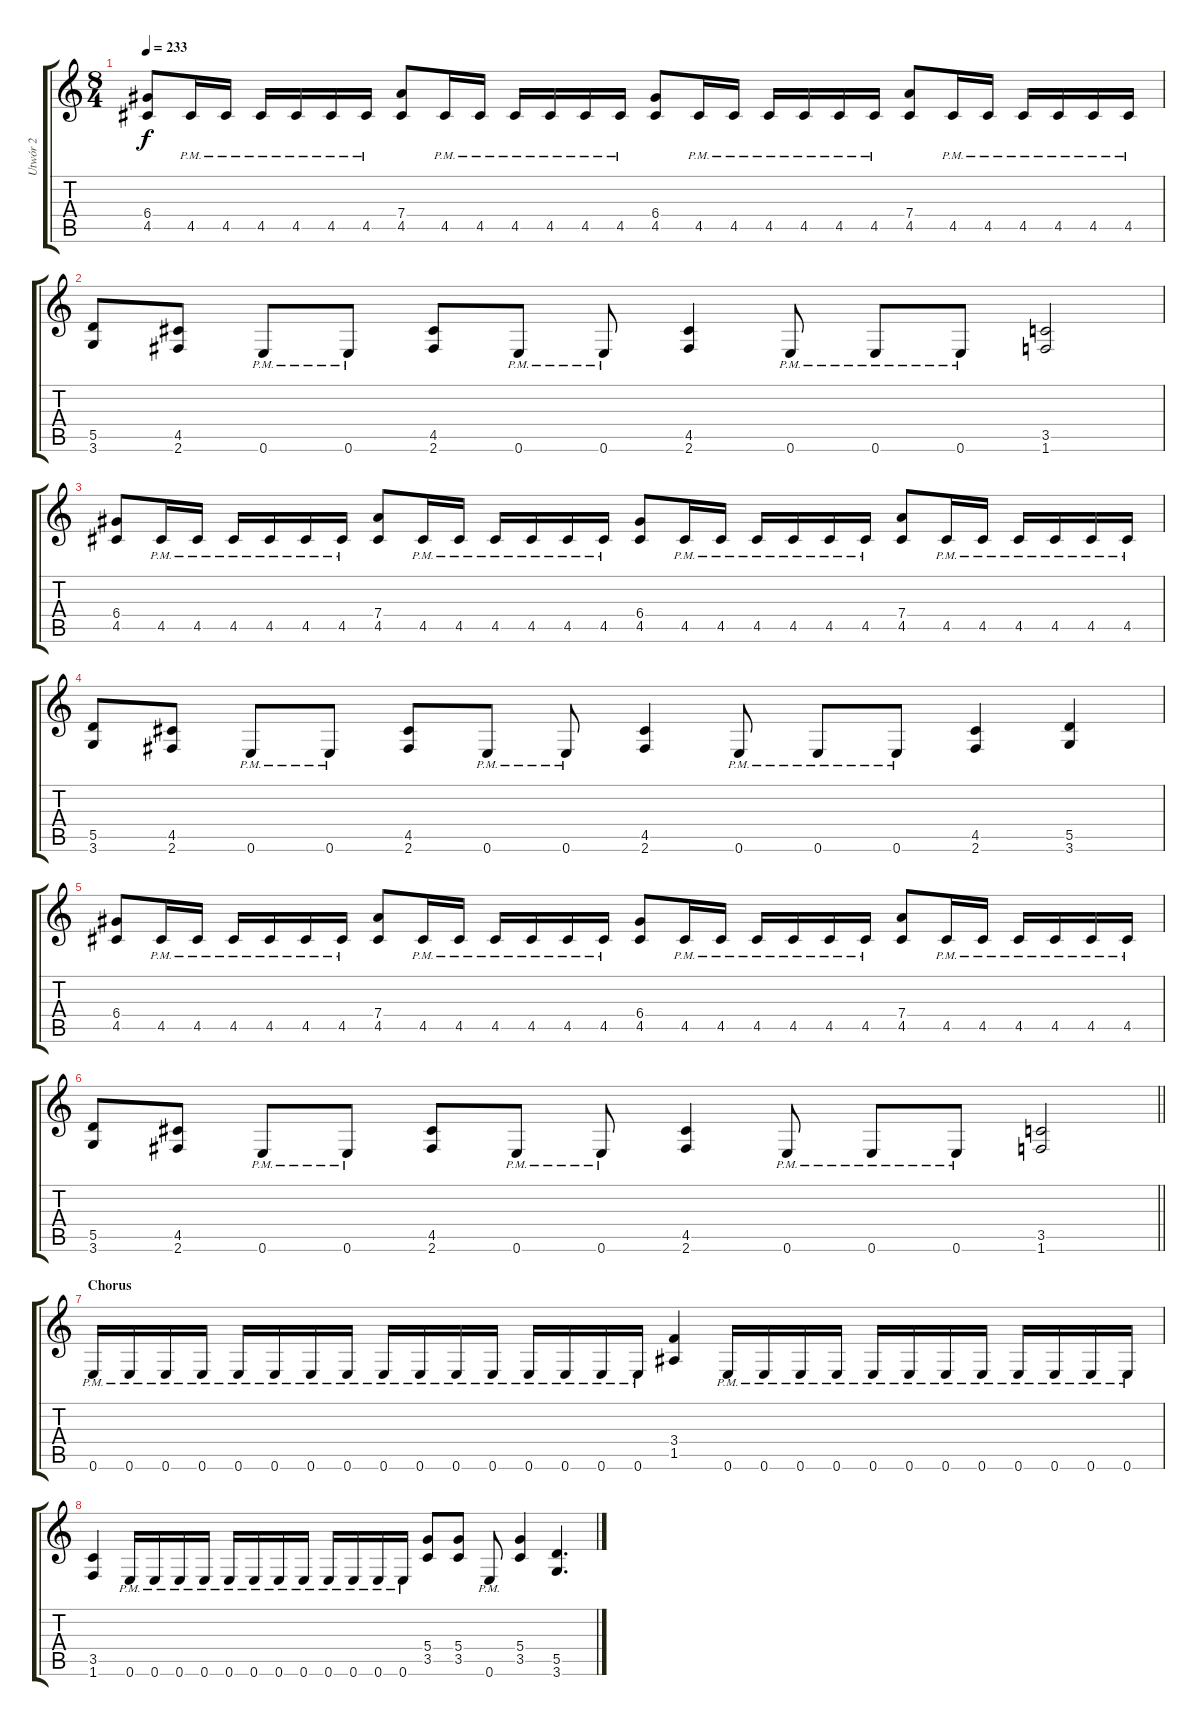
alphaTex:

\track ("Utwór 2" "Utwór 2") {instrument distortionguitar}
\staff {score tabs}
\tuning (E4 B3 G3 D3 A2 E2) {hide}
\ts (8 4)
\tempo 233
\clef g2
\ks c
(6.4 4.5).8{dy f} 4.5{pm}.16 4.5{pm}.16 4.5{pm}.16 4.5{pm}.16 4.5{pm}.16 4.5{pm}.16 (7.4 4.5).8 4.5{pm}.16 4.5{pm}.16 4.5{pm}.16 4.5{pm}.16 4.5{pm}.16 4.5{pm}.16 (6.4 4.5).8 4.5{pm}.16 4.5{pm}.16 4.5{pm}.16 4.5{pm}.16 4.5{pm}.16 4.5{pm}.16 (7.4 4.5).8 4.5{pm}.16 4.5{pm}.16 4.5{pm}.16 4.5{pm}.16 4.5{pm}.16 4.5{pm}.16 |
(5.5 3.6).8 (4.5 2.6).8 0.6{pm}.8 0.6{pm}.8 (4.5 2.6).8 0.6{pm}.8 0.6{pm}.8 (4.5 2.6).4 0.6{pm}.8 0.6{pm}.8 0.6{pm}.8 (3.5 1.6).2 |
(6.4 4.5).8 4.5{pm}.16 4.5{pm}.16 4.5{pm}.16 4.5{pm}.16 4.5{pm}.16 4.5{pm}.16 (7.4 4.5).8 4.5{pm}.16 4.5{pm}.16 4.5{pm}.16 4.5{pm}.16 4.5{pm}.16 4.5{pm}.16 (6.4 4.5).8 4.5{pm}.16 4.5{pm}.16 4.5{pm}.16 4.5{pm}.16 4.5{pm}.16 4.5{pm}.16 (7.4 4.5).8 4.5{pm}.16 4.5{pm}.16 4.5{pm}.16 4.5{pm}.16 4.5{pm}.16 4.5{pm}.16 |
(5.5 3.6).8 (4.5 2.6).8 0.6{pm}.8 0.6{pm}.8 (4.5 2.6).8 0.6{pm}.8 0.6{pm}.8 (4.5 2.6).4 0.6{pm}.8 0.6{pm}.8 0.6{pm}.8 (4.5 2.6).4 (5.5 3.6).4 |
(6.4 4.5).8 4.5{pm}.16 4.5{pm}.16 4.5{pm}.16 4.5{pm}.16 4.5{pm}.16 4.5{pm}.16 (7.4 4.5).8 4.5{pm}.16 4.5{pm}.16 4.5{pm}.16 4.5{pm}.16 4.5{pm}.16 4.5{pm}.16 (6.4 4.5).8 4.5{pm}.16 4.5{pm}.16 4.5{pm}.16 4.5{pm}.16 4.5{pm}.16 4.5{pm}.16 (7.4 4.5).8 4.5{pm}.16 4.5{pm}.16 4.5{pm}.16 4.5{pm}.16 4.5{pm}.16 4.5{pm}.16 |
\barLineRight lightlight
(5.5 3.6).8 (4.5 2.6).8 0.6{pm}.8 0.6{pm}.8 (4.5 2.6).8 0.6{pm}.8 0.6{pm}.8 (4.5 2.6).4 0.6{pm}.8 0.6{pm}.8 0.6{pm}.8 (3.5 1.6).2 |
\section ("" "Chorus")
0.6{pm}.16 0.6{pm}.16 0.6{pm}.16 0.6{pm}.16 0.6{pm}.16 0.6{pm}.16 0.6{pm}.16 0.6{pm}.16 0.6{pm}.16 0.6{pm}.16 0.6{pm}.16 0.6{pm}.16 0.6{pm}.16 0.6{pm}.16 0.6{pm}.16 0.6{pm}.16 (3.4 1.5).4 0.6{pm}.16 0.6{pm}.16 0.6{pm}.16 0.6{pm}.16 0.6{pm}.16 0.6{pm}.16 0.6{pm}.16 0.6{pm}.16 0.6{pm}.16 0.6{pm}.16 0.6{pm}.16 0.6{pm}.16 |
(3.5 1.6).4 0.6{pm}.16 0.6{pm}.16 0.6{pm}.16 0.6{pm}.16 0.6{pm}.16 0.6{pm}.16 0.6{pm}.16 0.6{pm}.16 0.6{pm}.16 0.6{pm}.16 0.6{pm}.16 0.6{pm}.16 (5.4 3.5).8 (5.4 3.5).8 0.6{pm}.8 (5.4 3.5).4 (5.5 3.6).4{d}
